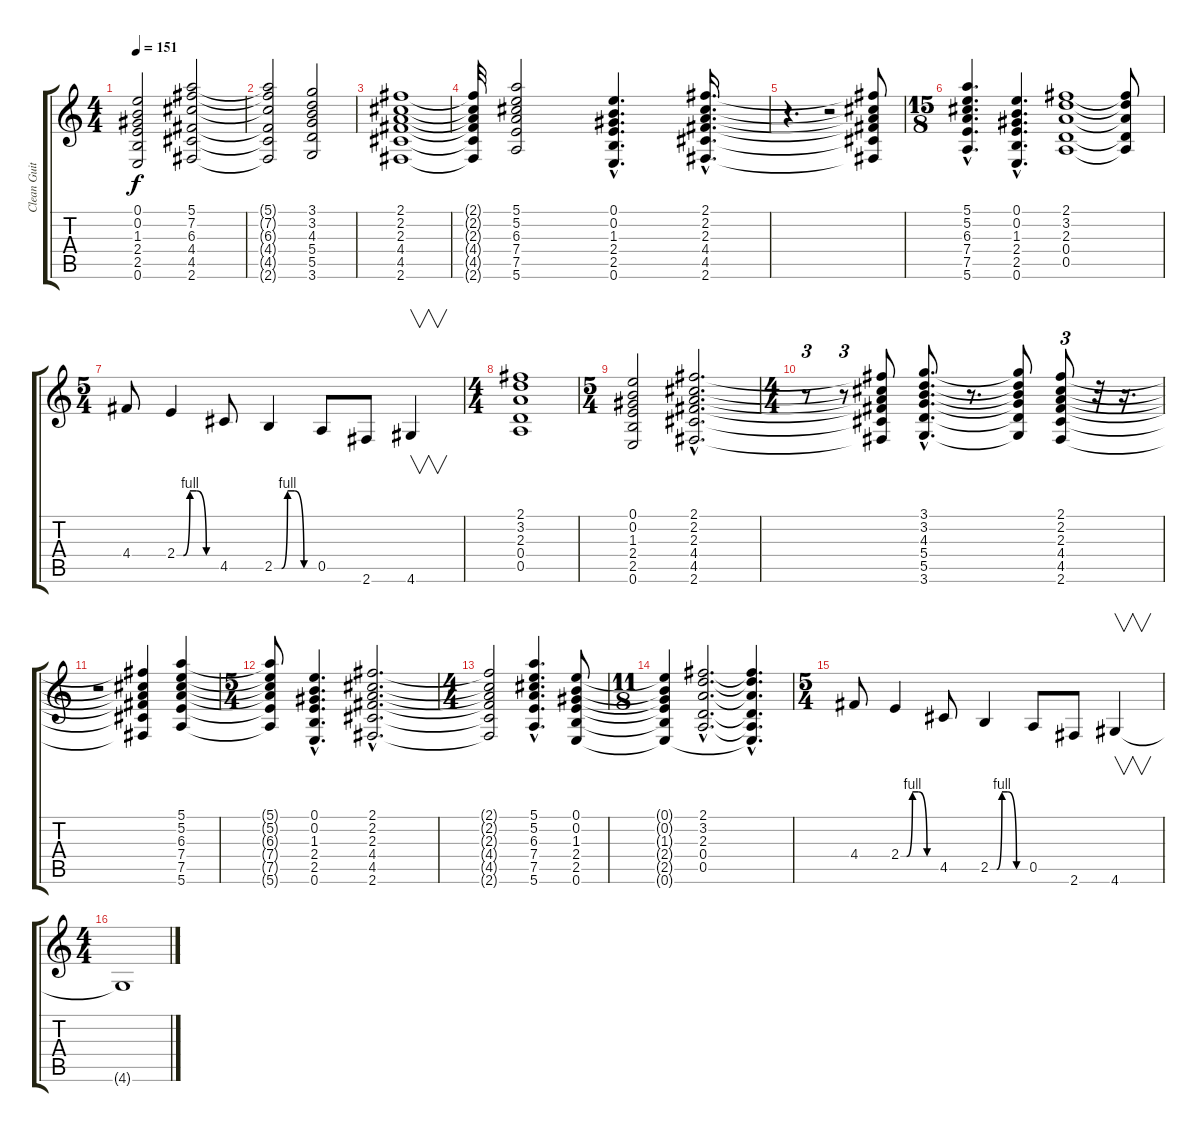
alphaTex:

\track ("Clean Guitar 1" "Clean Guit") {instrument electricguitarclean}
\staff {score tabs}
\tuning (E4 B3 G3 D3 A2 E2) {hide}
\ts (4 4)
\tempo 151
\clef g2
\ks c
(0.1 0.2 1.3 2.4 2.5 0.6).2{dy f} (5.1 7.2 6.3 4.4 4.5 2.6).2 |
(5.1{t} 7.2{t} 6.3{t} 4.4{t} 4.5{t} 2.6{t}).2 (3.1 3.2 4.3 5.4 5.5 3.6).2 |
(2.1 2.2 2.3 4.4 4.5 2.6).1 |
(2.1{t} 2.2{t} 2.3{t} 4.4{t} 4.5{t} 2.6{t}).32 (5.1 5.2 6.3 7.4 7.5 5.6).2 (0.1{hac} 0.2{hac} 1.3{hac} 2.4{hac} 2.5{hac} 0.6{hac}).4{d} (2.1{hac} 2.2{hac} 2.3{hac} 4.4{hac} 4.5{hac} 2.6{hac}).16{d} |
r.4{d} r.2 (2.1{t} 2.2{t} 2.3{t} 4.4{t} 4.5{t} 2.6{t}).8 |
\ts (15 8)
(5.1{hac} 5.2{hac} 6.3{hac} 7.4{hac} 7.5{hac} 5.6{hac}).4{d} (0.1{hac} 0.2{hac} 1.3{hac} 2.4{hac} 2.5{hac} 0.6{hac}).4{d} (2.1 3.2 2.3 0.4 0.5).1 (2.1{t} 3.2{t} 2.3{t} 0.4{t} 0.5{t}).8 |
\ts (5 4)
4.4.8 2.4{be (custom 0 0 10 0 20 4 30 4 45 0 60 0)}.4 4.5.8 2.5{be (custom 0 0 11 0 20 4 30 4 45 0 60 0)}.4 0.5.8 2.6.8 4.6.4{v} |
\ts (4 4)
(2.1 3.2 2.3 0.4 0.5).1 |
\ts (5 4)
(0.1 0.2 1.3 2.4 2.5 0.6).2 (2.1{hac} 2.2{hac} 2.3{hac} 4.4{hac} 4.5{hac} 2.6{hac}).2{d} |
\ts (4 4)
r.8{tu (3 2)} r.8{tu (3 2)} (2.1{t} 2.2{t} 2.3{t} 4.4{t} 4.5{t} 2.6{t}).8 (3.1{hac} 3.2{hac} 4.3{hac} 5.4{hac} 5.5{hac} 3.6{hac}).8{d} r.8{d} (3.1{t} 3.2{t} 4.3{t} 5.4{t} 5.5{t} 3.6{t}).8 (2.1 2.2 2.3 4.4 4.5 2.6).8{tu (3 2)} r.32 r.16{d} |
r.2 (2.1{t} 2.2{t} 2.3{t} 4.4{t} 4.5{t} 2.6{t}).4 (5.1 5.2 6.3 7.4 7.5 5.6).4 |
\ts (5 4)
(5.1{t} 5.2{t} 6.3{t} 7.4{t} 7.5{t} 5.6{t}).8 (0.1{hac} 0.2{hac} 1.3{hac} 2.4{hac} 2.5{hac} 0.6{hac}).4{d} (2.1{hac} 2.2{hac} 2.3{hac} 4.4{hac} 4.5{hac} 2.6{hac}).2{d} |
\ts (4 4)
(2.1{t} 2.2{t} 2.3{t} 4.4{t} 4.5{t} 2.6{t}).2 (5.1{hac} 5.2{hac} 6.3{hac} 7.4{hac} 7.5{hac} 5.6{hac}).4{d} (0.1 0.2 1.3 2.4 2.5 0.6).8 |
\ts (11 8)
(0.1{t} 0.2{t} 1.3{t} 2.4{t} 2.5{t} 0.6{t}).4 (2.1{hac} 3.2{hac} 2.3{hac} 0.4{hac} 0.5{hac}).2{d} (2.1{hac t} 3.2{hac t} 2.3{hac t} 0.4{hac t} 0.5{hac t} 0.6{hac t}).4{d} |
\ts (5 4)
4.4.8 2.4{be (custom 0 0 10 0 20 4 30 4 45 0 60 0)}.4 4.5.8 2.5{be (custom 0 0 11 0 20 4 30 4 45 0 60 0)}.4 0.5.8 2.6.8 4.6.4{v} |
\ts (4 4)
4.6{t}.1
